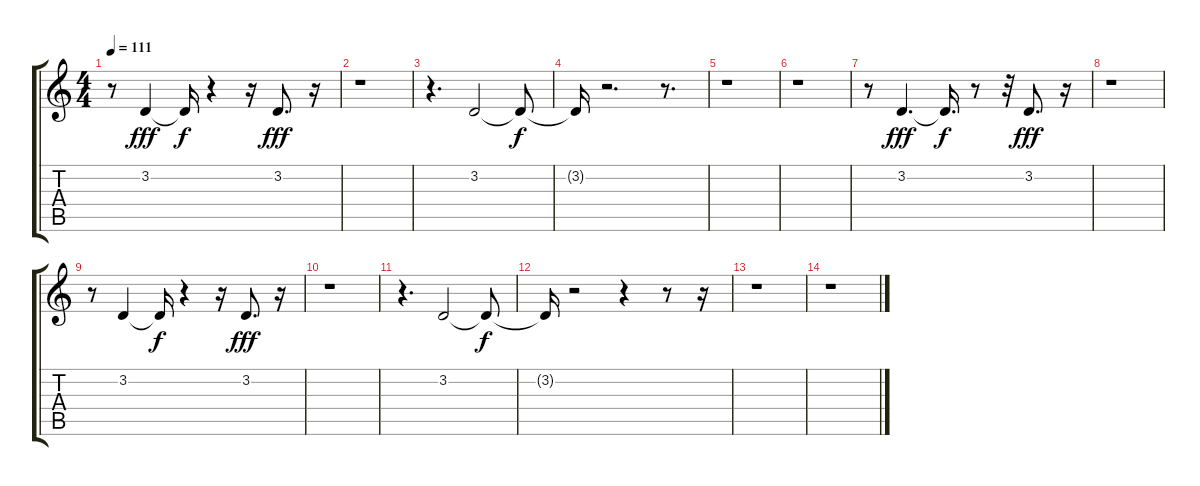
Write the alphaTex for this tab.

\track "" {instrument synthstrings1}
\staff {score tabs}
\tuning (E4 B3 G3 D3 A2 E2) {hide}
\ts (4 4)
\tempo 111
\clef g2
\ks c
r.8{dy fff} 3.2.4 3.2{t}.16{dy f} r.4 r.16 3.2.8{d dy fff} r.16 |
r.1 |
r.4{d} 3.2.2 3.2{t}.8{dy f} |
3.2{t}.16 r.2{d} r.8{d} |
r.1 |
r.1 |
r.8 3.2.4{d dy fff} 3.2{t}.16{d dy f} r.8 r.32 3.2.8{d dy fff} r.16 |
r.1 |
r.8 3.2.4 3.2{t}.16{dy f} r.4 r.16 3.2.8{d dy fff} r.16 |
r.1 |
r.4{d} 3.2.2 3.2{t}.8{dy f} |
3.2{t}.16 r.2 r.4 r.8 r.16 |
r.1 |
r.1
